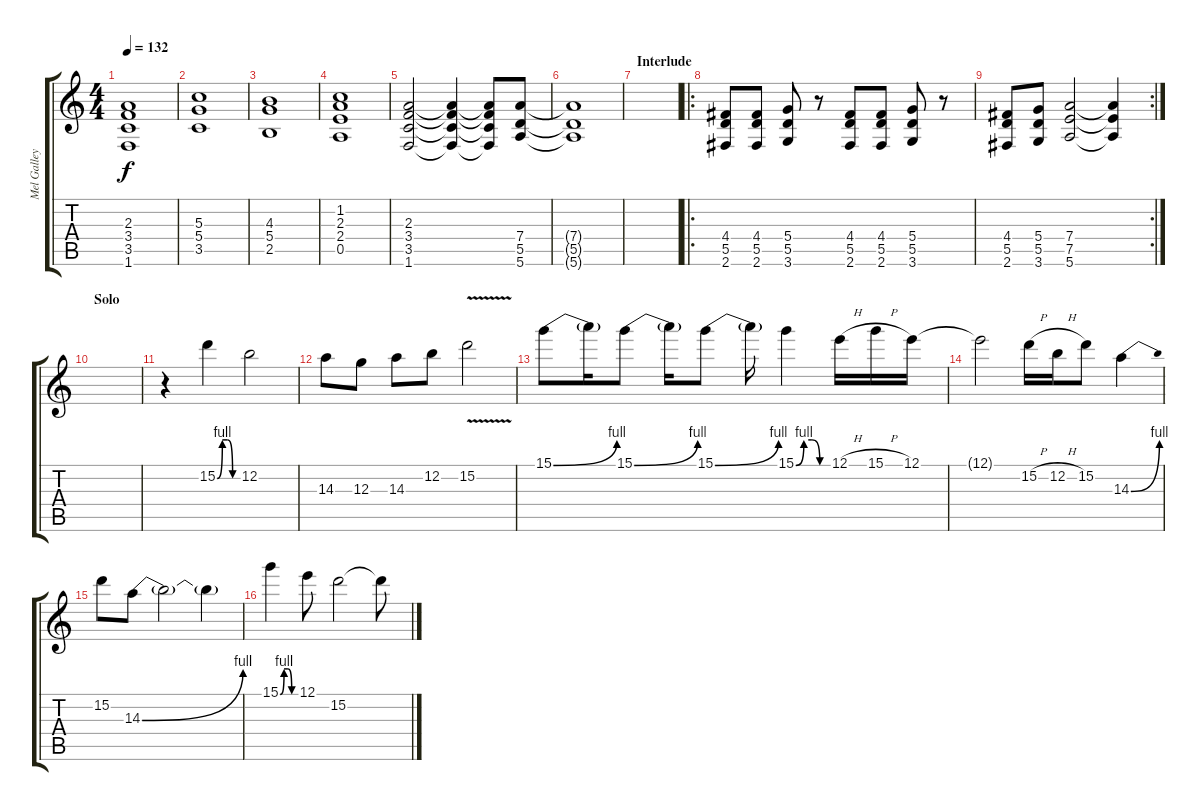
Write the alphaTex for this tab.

\track ("Mel Galley" "Mel Galley") {instrument distortionguitar}
\staff {score tabs}
\tuning (E4 B3 G3 D3 A2 E2) {hide}
\ts (4 4)
\tempo 132
\clef g2
\ks c
(2.3 3.4 3.5 1.6).1{dy f} |
(5.3 5.4 3.5).1 |
(4.3 5.4 2.5).1 |
(1.2 2.3 2.4 0.5).1 |
(2.3 3.4 3.5 1.6).2 (2.3{t} 3.4{t} 3.5{t} 1.6{t}).4 (2.3{t} 3.4{t} 3.5{t} 1.6{t}).8 (7.4 5.5 5.6).8 |
(7.4{t} 5.5{t} 5.6{t}).1 |
\section ("" "Interlude")
|
\ro
(4.4 5.5 2.6).8 (4.4 5.5 2.6).8 (5.4 5.5 3.6).8 r.8 (4.4 5.5 2.6).8 (4.4 5.5 2.6).8 (5.4 5.5 3.6).8 r.8 |
\rc 2
(4.4 5.5 2.6).8 (5.4 5.5 3.6).8 (7.4 7.5 5.6).2 (7.4{t} 7.5{t} 5.6{t}).4 |
\section ("" "Solo")
|
r.4 15.2{be (custom 0 0 15 4 30 4 45 0 60 0)}.4 12.2.2 |
14.3.8 12.3.8 14.3.8 12.2.8 15.2{v}.2 |
15.1{be (bend 0 0 60 4)}.8 15.1{t}.16 15.1{be (bend 0 0 60 4)}.8 15.1{t}.16 15.1{be (bend 0 0 60 4)}.8 15.1{t}.16 15.1{be (custom 0 0 15 4 30 4 45 0 60 0)}.4 12.1{h}.16 15.1{h}.16 12.1.16 |
12.1{t}.2 15.2{h}.16 12.2{h}.16 15.2.8 14.3{be (bend 0 0 60 4)}.4 |
15.2.8 14.3{be (bend 0 0 60 4)}.8 14.3{t}.2 14.3{t}.4 |
15.1{be (custom 0 0 15 4 30 4 45 0 60 0)}.4 12.1.8 15.2.2 15.2{t}.8
